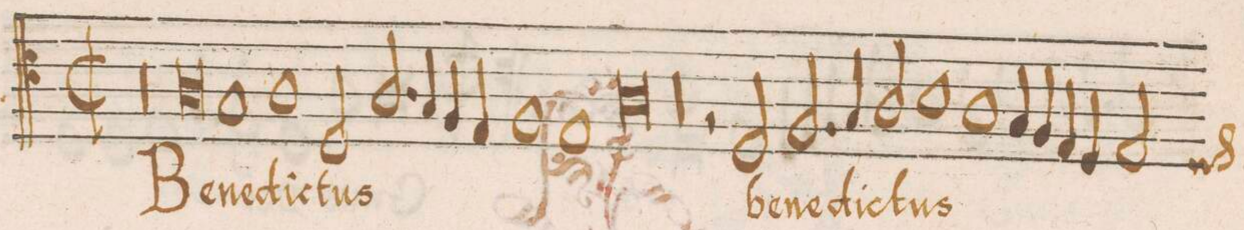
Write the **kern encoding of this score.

**kern	**text
*I"ALTVS	*
*clefC4	*
*k[]	*
*met(C|)	*
*M2/1	*
00r	.
=93-	=93-
=94-	=94-
0A	Be-
=95-	=95-
1G	-ne-
1A	-dic-
=96-	=96-
2D/	-tus
2.A/	.
4G/	.
4F/	.
4E/	.
=97-	=97-
1F	.
1E	.
=98-	=98-
0A	.
=99-	=99-
00r	.
=100-	=100-
=101-	=101-
2r	.
2D/	be-
2.F/	-ne-
4G/	-dic-
=102-	=102-
2A/	-tus
1B	.
1A\	.
=103-	=103-
4G/	.
4F/	.
4E/	.
4D/	.
2E/	.
*custos:D	*
=104-	=104-
*-	*-
